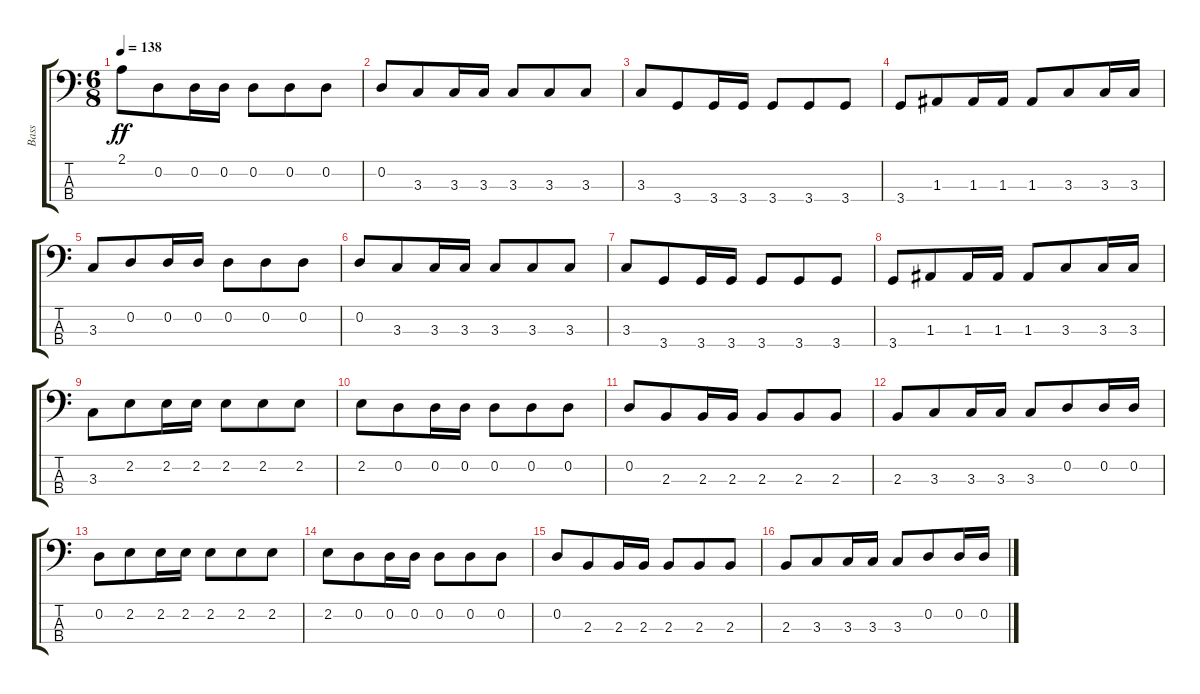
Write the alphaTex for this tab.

\track ("Bass" "Bass") {instrument electricbassfinger}
\staff {score tabs}
\tuning (G2 D2 A1 E1) {hide}
\ts (6 8)
\tempo 138
\clef f4
\ks c
2.1.8{dy ff} 0.2.8 0.2.16 0.2.16 0.2.8 0.2.8 0.2.8 |
0.2.8 3.3.8 3.3.16 3.3.16 3.3.8 3.3.8 3.3.8 |
3.3.8 3.4.8 3.4.16 3.4.16 3.4.8 3.4.8 3.4.8 |
3.4.8 1.3.8 1.3.16 1.3.16 1.3.8 3.3.8 3.3.16 3.3.16 |
3.3.8 0.2.8 0.2.16 0.2.16 0.2.8 0.2.8 0.2.8 |
0.2.8 3.3.8 3.3.16 3.3.16 3.3.8 3.3.8 3.3.8 |
3.3.8 3.4.8 3.4.16 3.4.16 3.4.8 3.4.8 3.4.8 |
3.4.8 1.3.8 1.3.16 1.3.16 1.3.8 3.3.8 3.3.16 3.3.16 |
3.3.8 2.2.8 2.2.16 2.2.16 2.2.8 2.2.8 2.2.8 |
2.2.8 0.2.8 0.2.16 0.2.16 0.2.8 0.2.8 0.2.8 |
0.2.8 2.3.8 2.3.16 2.3.16 2.3.8 2.3.8 2.3.8 |
2.3.8 3.3.8 3.3.16 3.3.16 3.3.8 0.2.8 0.2.16 0.2.16 |
0.2.8 2.2.8 2.2.16 2.2.16 2.2.8 2.2.8 2.2.8 |
2.2.8 0.2.8 0.2.16 0.2.16 0.2.8 0.2.8 0.2.8 |
0.2.8 2.3.8 2.3.16 2.3.16 2.3.8 2.3.8 2.3.8 |
2.3.8 3.3.8 3.3.16 3.3.16 3.3.8 0.2.8 0.2.16 0.2.16
